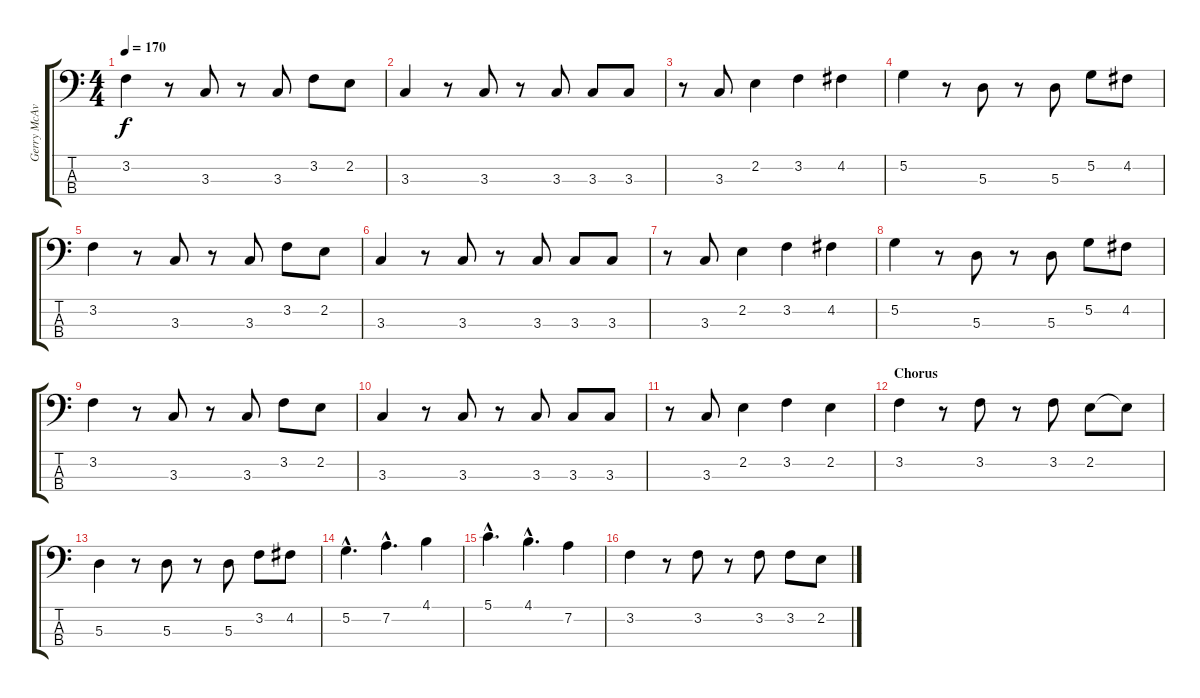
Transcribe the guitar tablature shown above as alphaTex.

\track ("Gerry McAvoy" "Gerry McAv") {instrument electricbassfinger}
\staff {score tabs}
\tuning (G2 D2 A1 E1) {hide}
\ts (4 4)
\tempo 170
\clef f4
\ks c
3.2.4{dy f} r.8 3.3.8 r.8 3.3.8 3.2.8 2.2.8 |
3.3.4 r.8 3.3.8 r.8 3.3.8 3.3.8 3.3.8 |
r.8 3.3.8 2.2.4 3.2.4 4.2.4 |
5.2.4 r.8 5.3.8 r.8 5.3.8 5.2.8 4.2.8 |
3.2.4 r.8 3.3.8 r.8 3.3.8 3.2.8 2.2.8 |
3.3.4 r.8 3.3.8 r.8 3.3.8 3.3.8 3.3.8 |
r.8 3.3.8 2.2.4 3.2.4 4.2.4 |
5.2.4 r.8 5.3.8 r.8 5.3.8 5.2.8 4.2.8 |
3.2.4 r.8 3.3.8 r.8 3.3.8 3.2.8 2.2.8 |
3.3.4 r.8 3.3.8 r.8 3.3.8 3.3.8 3.3.8 |
r.8 3.3.8 2.2.4 3.2.4 2.2.4 |
\section ("" "Chorus")
3.2.4 r.8 3.2.8 r.8 3.2.8 2.2.8 2.2{t}.8 |
5.3.4 r.8 5.3.8 r.8 5.3.8 3.2.8 4.2.8 |
5.2{hac}.4{d} 7.2{hac}.4{d} 4.1.4 |
5.1{hac}.4{d} 4.1{hac}.4{d} 7.2.4 |
3.2.4 r.8 3.2.8 r.8 3.2.8 3.2.8 2.2.8
